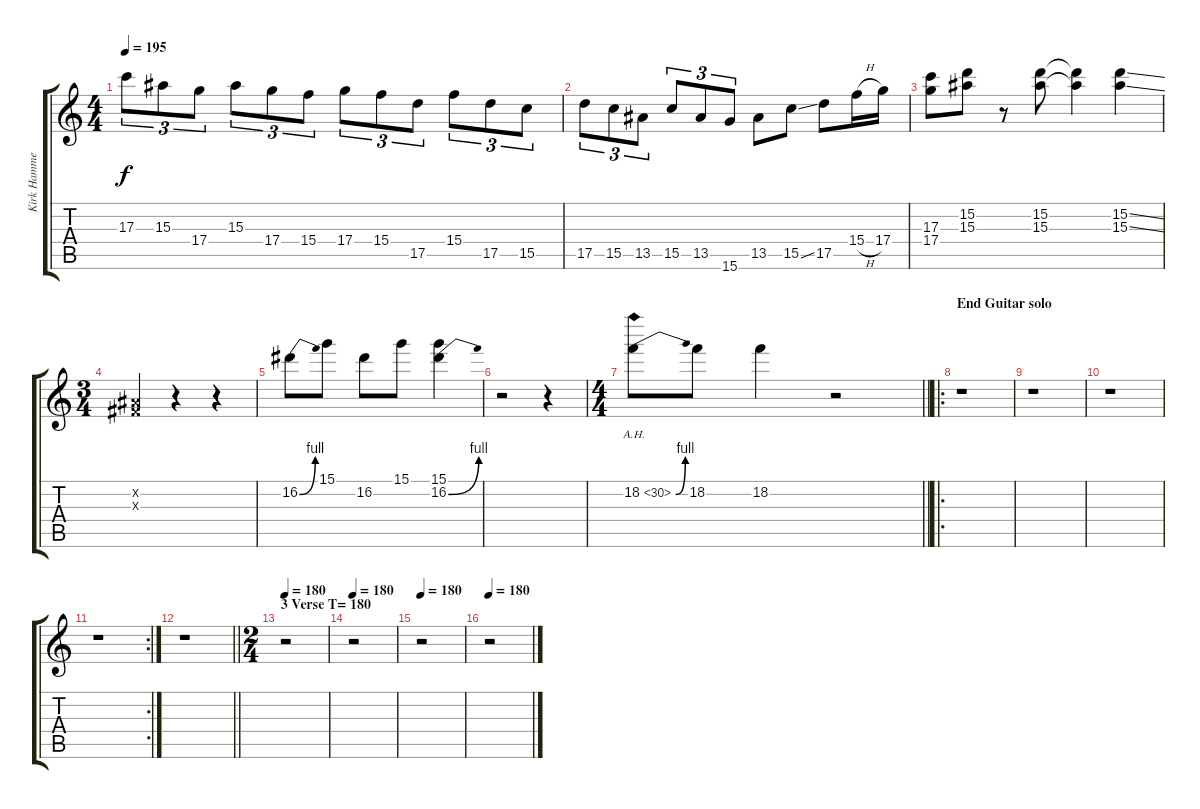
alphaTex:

\track ("Kirk Hammet Solo" "Kirk Hamme") {instrument distortionguitar}
\staff {score tabs}
\tuning (E4 B3 G3 D3 A2 E2) {hide}
\ts (4 4)
\tempo 195
\clef g2
\ks c
17.3.8{tu (3 2) dy f} 15.3.8{tu (3 2)} 17.4.8{tu (3 2)} 15.3.8{tu (3 2)} 17.4.8{tu (3 2)} 15.4.8{tu (3 2)} 17.4.8{tu (3 2)} 15.4.8{tu (3 2)} 17.5.8{tu (3 2)} 15.4.8{tu (3 2)} 17.5.8{tu (3 2)} 15.5.8{tu (3 2)} |
17.5.8{tu (3 2)} 15.5.8{tu (3 2)} 13.5.8{tu (3 2)} 15.5.8{tu (3 2)} 13.5.8{tu (3 2)} 15.6.8{tu (3 2)} 13.5.8 15.5{ss}.8 17.5.8 15.4{h}.16 17.4.16 |
(17.3 17.4).8 (15.2 15.3).8 r.8 (15.2 15.3).8 (15.2{t} 15.3{t}).4 (15.2{ss} 15.3{ss}).4 |
\ts (3 4)
(-1.2{x} -1.3{x}).4 r.4 r.4 |
16.2{be (bend 0 0 60 4)}.8 15.1.8 16.2.8 15.1.8 (15.1 16.2{be (bend 0 0 60 4)}).4 |
r.2 r.4 |
\ts (4 4)
\barLineRight lightlight
18.2{be (bend 0 0 60 4) ah 12}.8 18.2.8 18.2.4 r.2 |
\ro
\section ("" "End Guitar solo")
r.1 |
r.1 |
r.1 |
\rc 2
r.1 |
\barLineRight lightlight
r.1 |
\ts (2 4)
\section ("" "3 Verse T= 180")
\tempo 180
r.2 |
\tempo 180
r.2 |
\tempo 180
r.2 |
\tempo 180
r.2
